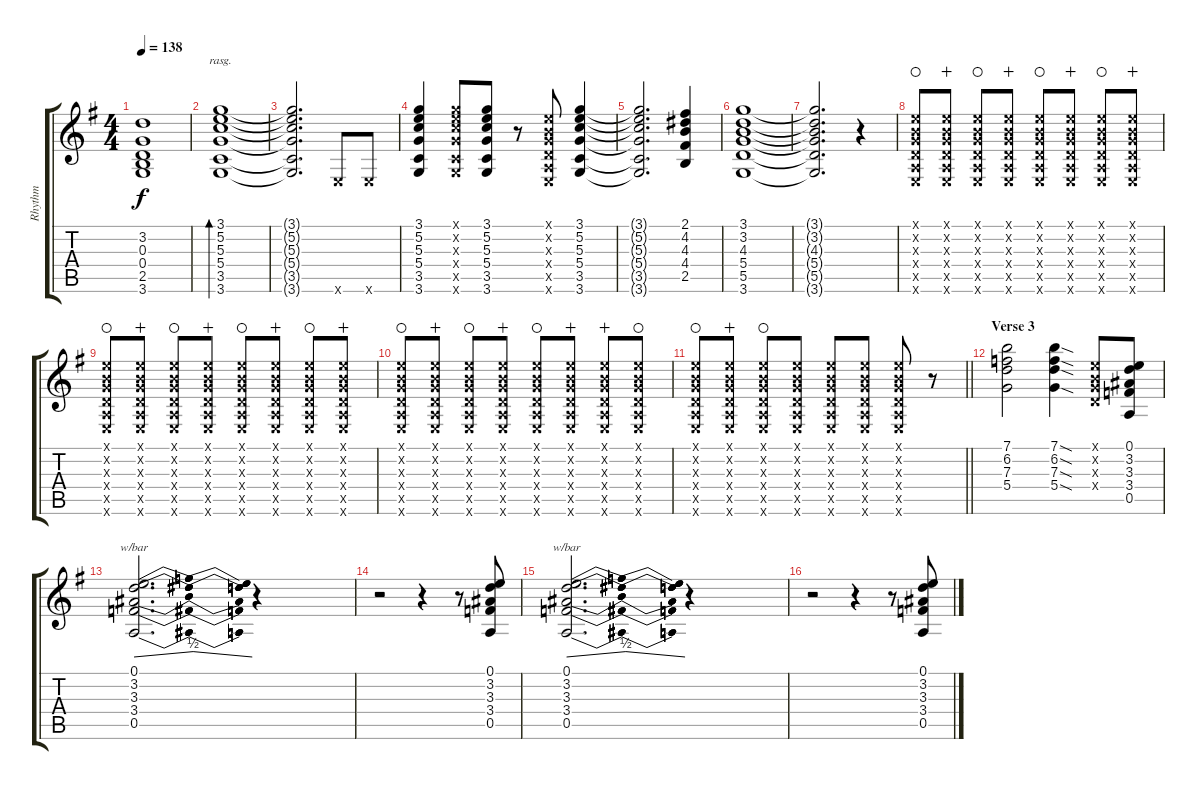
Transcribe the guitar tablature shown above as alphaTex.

\track ("Rhythm" "Rhythm") {instrument overdrivenguitar}
\staff {score tabs}
\tuning (E4 B3 G3 D3 A2 E2) {hide}
\ts (4 4)
\tempo 138
\clef g2
\ks g
(3.2{t} 0.3{t} 0.4{t} 2.5{t} 3.6{t}).1{dy f} |
(3.1 5.2 5.3 5.4 3.5 3.6).1{bd 480 rasg ii} |
(3.1{t} 5.2{t} 5.3{t} 5.4{t} 3.5{t} 3.6{t}).2{d} 0.6{x}.8 0.6{x}.8 |
(3.1 5.2 5.3 5.4 3.5 3.6).4 (3.1{x} 5.2{x} 5.3{x} 5.4{x} 3.5{x} 3.6{x}).8 (3.1 5.2 5.3 5.4 3.5 3.6).8 r.8 (0.1{x} 0.2{x} 0.3{x} 0.4{x} 0.5{x} 0.6{x}).8 (3.1 5.2 5.3 5.4 3.5 3.6).4 |
(3.1{t} 5.2{t} 5.3{t} 5.4{t} 3.5{t} 3.6{t}).2{d} (2.1 4.2 4.3 4.4 2.5).4 |
(3.1 3.2 4.3 5.4 5.5 3.6).1 |
(3.1{t} 3.2{t} 4.3{t} 5.4{t} 5.5{t} 3.6{t}).2{d} r.4 |
(0.1{x} 0.2{x} 0.3{x} 0.4{x} 0.5{x} 0.6{x}).8{waho} (0.1{x} 0.2{x} 0.3{x} 0.4{x} 0.5{x} 0.6{x}).8{wahc} (0.1{x} 0.2{x} 0.3{x} 0.4{x} 0.5{x} 0.6{x}).8{waho} (0.1{x} 0.2{x} 0.3{x} 0.4{x} 0.5{x} 0.6{x}).8{wahc} (0.1{x} 0.2{x} 0.3{x} 0.4{x} 0.5{x} 0.6{x}).8{waho} (0.1{x} 0.2{x} 0.3{x} 0.4{x} 0.5{x} 0.6{x}).8{wahc} (0.1{x} 0.2{x} 0.3{x} 0.4{x} 0.5{x} 0.6{x}).8{waho} (0.1{x} 0.2{x} 0.3{x} 0.4{x} 0.5{x} 0.6{x}).8{wahc} |
(0.1{x} 0.2{x} 0.3{x} 0.4{x} 0.5{x} 0.6{x}).8{waho} (0.1{x} 0.2{x} 0.3{x} 0.4{x} 0.5{x} 0.6{x}).8{wahc} (0.1{x} 0.2{x} 0.3{x} 0.4{x} 0.5{x} 0.6{x}).8{waho} (0.1{x} 0.2{x} 0.3{x} 0.4{x} 0.5{x} 0.6{x}).8{wahc} (0.1{x} 0.2{x} 0.3{x} 0.4{x} 0.5{x} 0.6{x}).8{waho} (0.1{x} 0.2{x} 0.3{x} 0.4{x} 0.5{x} 0.6{x}).8{wahc} (0.1{x} 0.2{x} 0.3{x} 0.4{x} 0.5{x} 0.6{x}).8{waho} (0.1{x} 0.2{x} 0.3{x} 0.4{x} 0.5{x} 0.6{x}).8{wahc} |
(0.1{x} 0.2{x} 0.3{x} 0.4{x} 0.5{x} 0.6{x}).8{waho} (0.1{x} 0.2{x} 0.3{x} 0.4{x} 0.5{x} 0.6{x}).8{wahc} (0.1{x} 0.2{x} 0.3{x} 0.4{x} 0.5{x} 0.6{x}).8{waho} (0.1{x} 0.2{x} 0.3{x} 0.4{x} 0.5{x} 0.6{x}).8{wahc} (0.1{x} 0.2{x} 0.3{x} 0.4{x} 0.5{x} 0.6{x}).8{waho} (0.1{x} 0.2{x} 0.3{x} 0.4{x} 0.5{x} 0.6{x}).8{wahc} (0.1{x} 0.2{x} 0.3{x} 0.4{x} 0.5{x} 0.6{x}).8{wahc} (0.1{x} 0.2{x} 0.3{x} 0.4{x} 0.5{x} 0.6{x}).8{waho} |
\barLineRight lightlight
(0.1{x} 0.2{x} 0.3{x} 0.4{x} 0.5{x} 0.6{x}).8{waho} (0.1{x} 0.2{x} 0.3{x} 0.4{x} 0.5{x} 0.6{x}).8{wahc} (0.1{x} 0.2{x} 0.3{x} 0.4{x} 0.5{x} 0.6{x}).8{waho} (0.1{x} 0.2{x} 0.3{x} 0.4{x} 0.5{x} 0.6{x}).8 (0.1{x} 0.2{x} 0.3{x} 0.4{x} 0.5{x} 0.6{x}).8 (0.1{x} 0.2{x} 0.3{x} 0.4{x} 0.5{x} 0.6{x}).8 (0.1{x} 0.2{x} 0.3{x} 0.4{x} 0.5{x} 0.6{x}).8 r.8 |
\section ("" "Verse 3")
(7.1 6.2 7.3 5.4).2 (7.1{sod} 6.2{sod} 7.3{sod} 5.4{sod}).4 (0.1{x} 0.2{x} 0.3{x} 0.4{x}).8 (0.1 3.2 3.3 3.4 0.5).8 |
(0.1 3.2 3.3 3.4 0.5).2{d tbe (dip default 0 0 15 2 60 0)} r.4 |
r.2 r.4 r.8 (0.1 3.2 3.3 3.4 0.5).8 |
(0.1 3.2 3.3 3.4 0.5).2{d tbe (dip default 0 0 15 2 60 0)} r.4 |
r.2 r.4 r.8 (0.1 3.2 3.3 3.4 0.5).8
